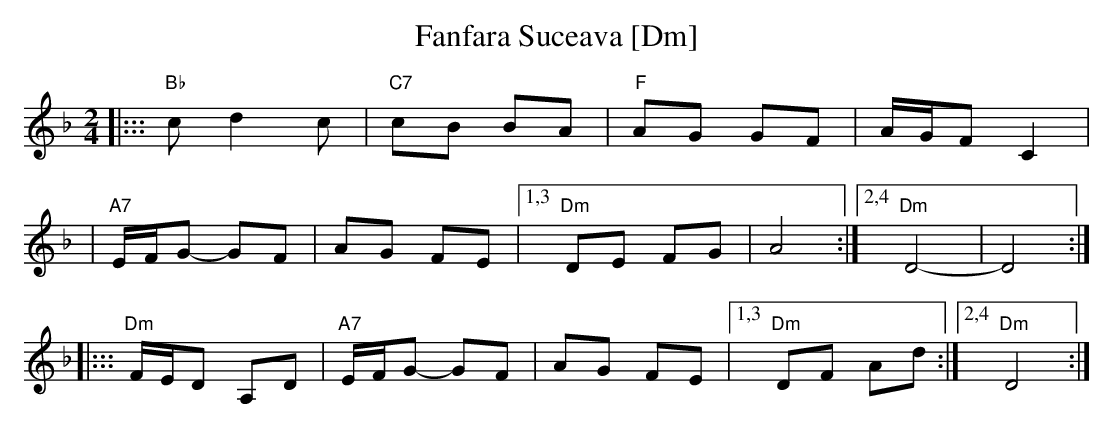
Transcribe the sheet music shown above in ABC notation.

X:1
T: Fanfara Suceava [Dm]
M: 2/4
L: 1/8
K: Dm
|::: "Bb"c d2 c | "C7"cB BA \
| "F"AG GF | A/G/F C2 |
| "A7"E/F/G- GF | AG FE \
|1,3 "Dm"DE FG | A4 \
:|2,4 "Dm"D4- | D4 :|
|::: "Dm"F/E/D A,D | "A7"E/F/G- GF \
| AG FE |1,3 "Dm"DF Ad :|2,4 "Dm"D4 :|
